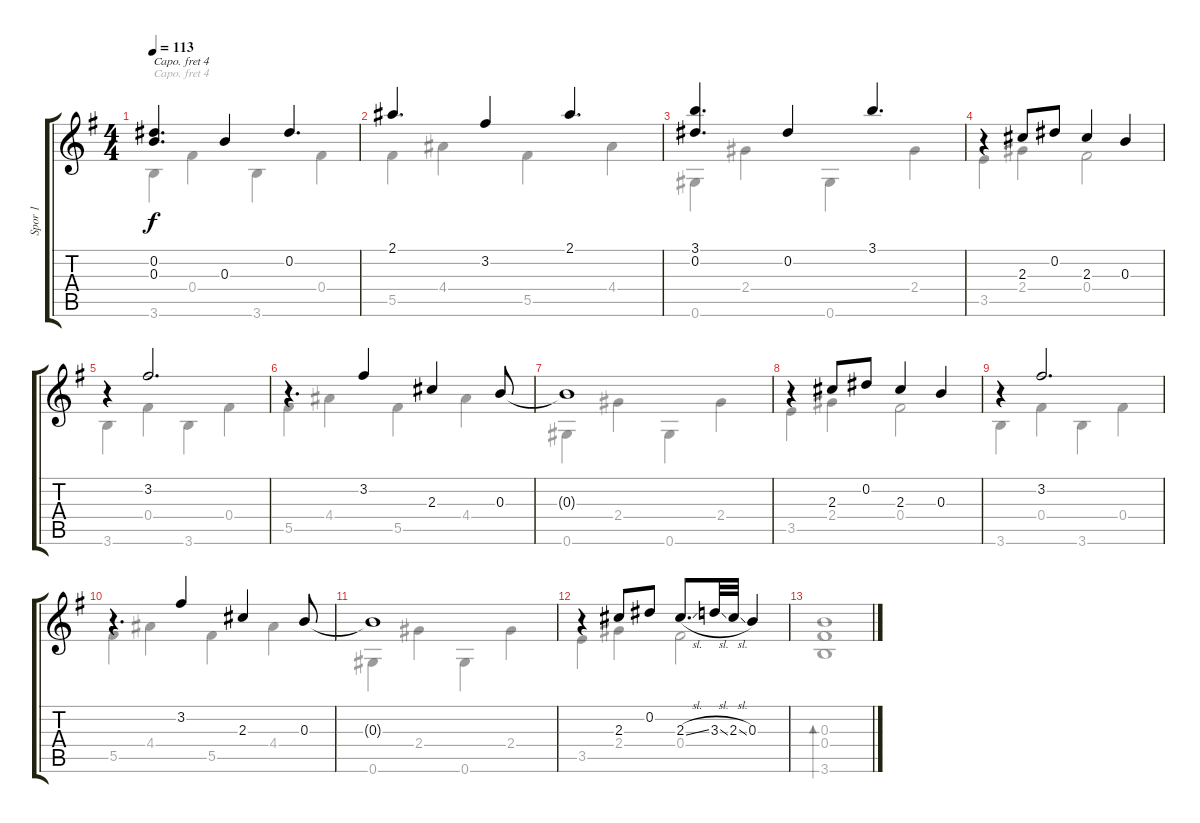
\track ("Spor 1" "Spor 1") {instrument acousticguitarsteel}
\staff {score tabs}
\capo 4
\tuning (E4 B3 G3 D3 A2 E2) {hide}
\voice
\ts (4 4)
\tempo 113
\clef g2
\ks g
(0.2 0.3).4{d dy f} 0.3.4 0.2.4{d} |
2.1.4{d} 3.2.4 2.1.4{d} |
(3.1 0.2).4{d} 0.2.4 3.1.4{d} |
r.4 2.3.8 0.2.8 2.3.4 0.3.4 |
r.4 3.2.2{d} |
r.4{d} 3.2.4 2.3.4 0.3.8 |
0.3{t}.1 |
r.4 2.3.8 0.2.8 2.3.4 0.3.4 |
r.4 3.2.2{d} |
r.4{d} 3.2.4 2.3.4 0.3.8 |
0.3{t}.1 |
r.4 2.3.8 0.2.8 2.3{sl}.8{d} 3.3{sl}.32 2.3{sl}.32 0.3.4 |
\voice
\clef g2
\ottava regular
\simile none
\ks g
3.6.4{dy f} 0.4.4 3.6.4 0.4.4 |
5.5.4 4.4.4 5.5.4 4.4.4 |
0.6.4 2.4.4 0.6.4 2.4.4 |
3.5.4 2.4.4 0.4.2 |
3.6.4 0.4.4 3.6.4 0.4.4 |
5.5.4 4.4.4 5.5.4 4.4.4 |
0.6.4 2.4.4 0.6.4 2.4.4 |
3.5.4 2.4.4 0.4.2 |
3.6.4 0.4.4 3.6.4 0.4.4 |
5.5.4 4.4.4 5.5.4 4.4.4 |
0.6.4 2.4.4 0.6.4 2.4.4 |
3.5.4 2.4.4 0.4.2 |
(0.3 0.4 3.6).1{bd 240}
